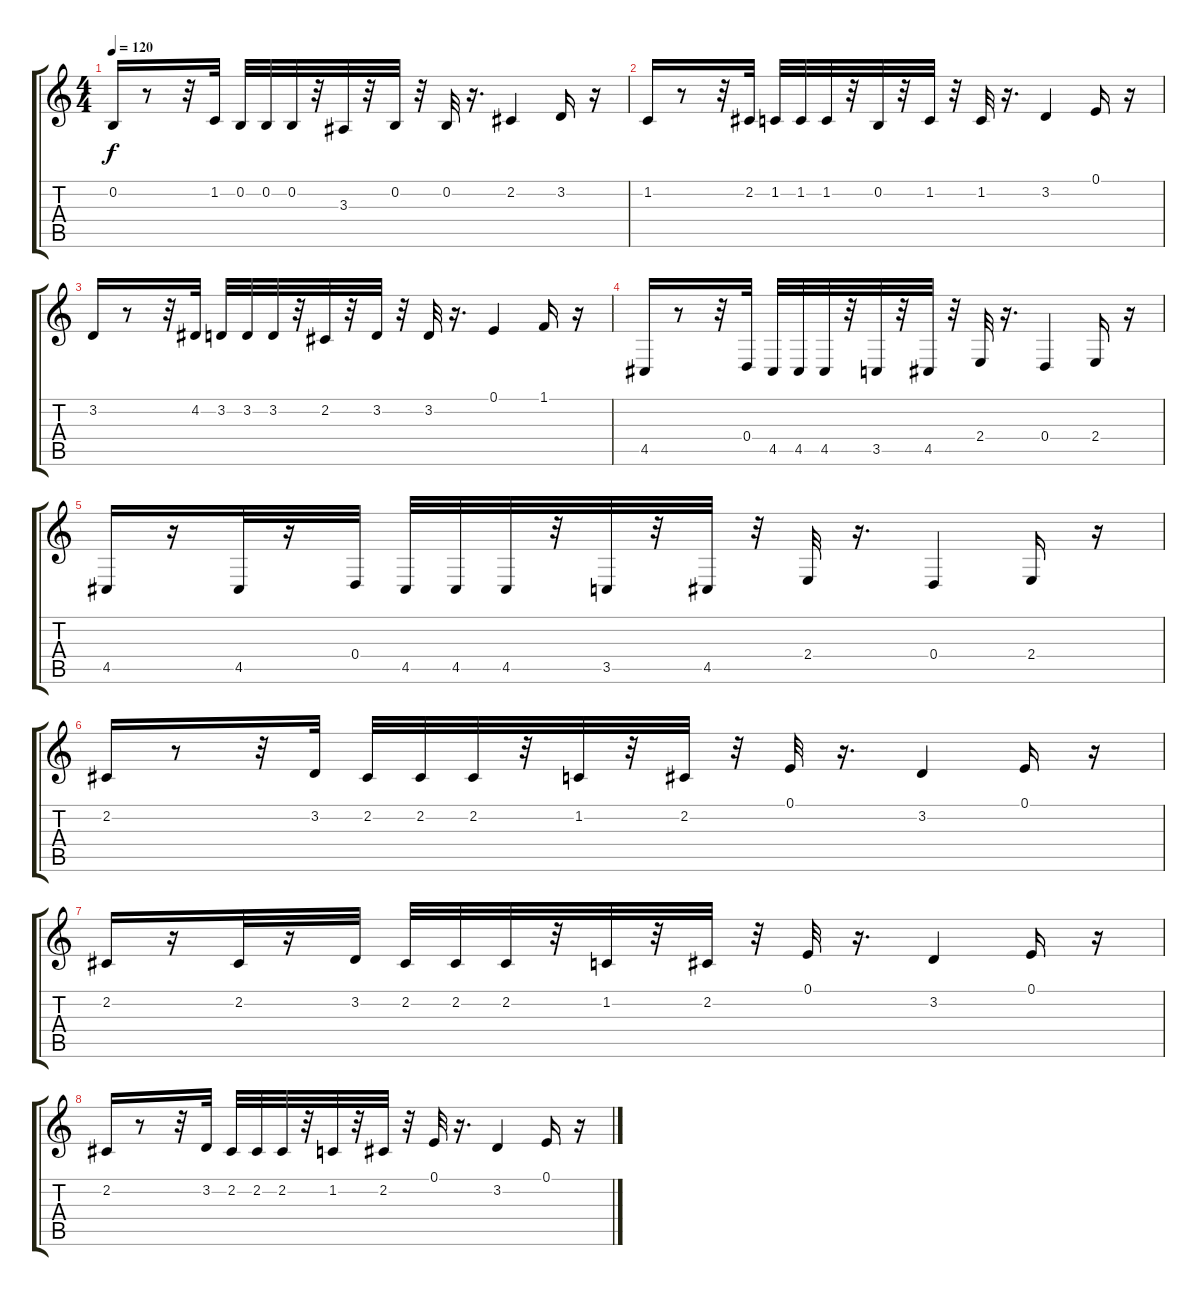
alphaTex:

\track "" {instrument lead8bassandlead}
\staff {score tabs}
\tuning (E4 B3 G3 D3 A2 E2) {hide}
\ts (4 4)
\tempo 120
\clef g2
\ks c
0.2.16{dy f} r.8 r.32 1.2.32 0.2.32 0.2.32 0.2.32 r.32 3.3.32 r.32 0.2.32 r.32 0.2.32 r.16{d} 2.2.4{volume 4} 3.2.16{volume 9} r.16 |
1.2.16 r.8 r.32 2.2.32 1.2.32 1.2.32 1.2.32 r.32 0.2.32 r.32 1.2.32 r.32 1.2.32 r.16{d} 3.2.4{volume 4} 0.1.16{volume 9} r.16 |
3.2.16 r.8 r.32 4.2.32 3.2.32 3.2.32 3.2.32 r.32 2.2.32 r.32 3.2.32 r.32 3.2.32 r.16{d} 0.1.4{volume 4} 1.1.16{volume 9} r.16 |
4.5.16 r.8 r.32 0.4.32 4.5.32 4.5.32 4.5.32 r.32 3.5.32 r.32 4.5.32 r.32 2.4.32 r.16{d} 0.4.4{volume 4} 2.4.16{volume 9} r.16 |
4.5.16 r.16 4.5.32 r.16 0.4.32 4.5.32 4.5.32 4.5.32 r.32 3.5.32 r.32 4.5.32 r.32 2.4.32 r.16{d} 0.4.4{volume 4} 2.4.16{volume 9} r.16 |
2.2.16 r.8 r.32 3.2.32 2.2.32 2.2.32 2.2.32 r.32 1.2.32 r.32 2.2.32 r.32 0.1.32 r.16{d} 3.2.4{volume 4} 0.1.16{volume 9} r.16 |
2.2.16 r.16 2.2.32 r.16 3.2.32 2.2.32 2.2.32 2.2.32 r.32 1.2.32 r.32 2.2.32 r.32 0.1.32 r.16{d} 3.2.4{volume 4} 0.1.16{volume 9} r.16 |
2.2.16 r.8 r.32 3.2.32 2.2.32 2.2.32 2.2.32 r.32 1.2.32 r.32 2.2.32 r.32 0.1.32 r.16{d} 3.2.4{volume 4} 0.1.16{volume 9} r.16
